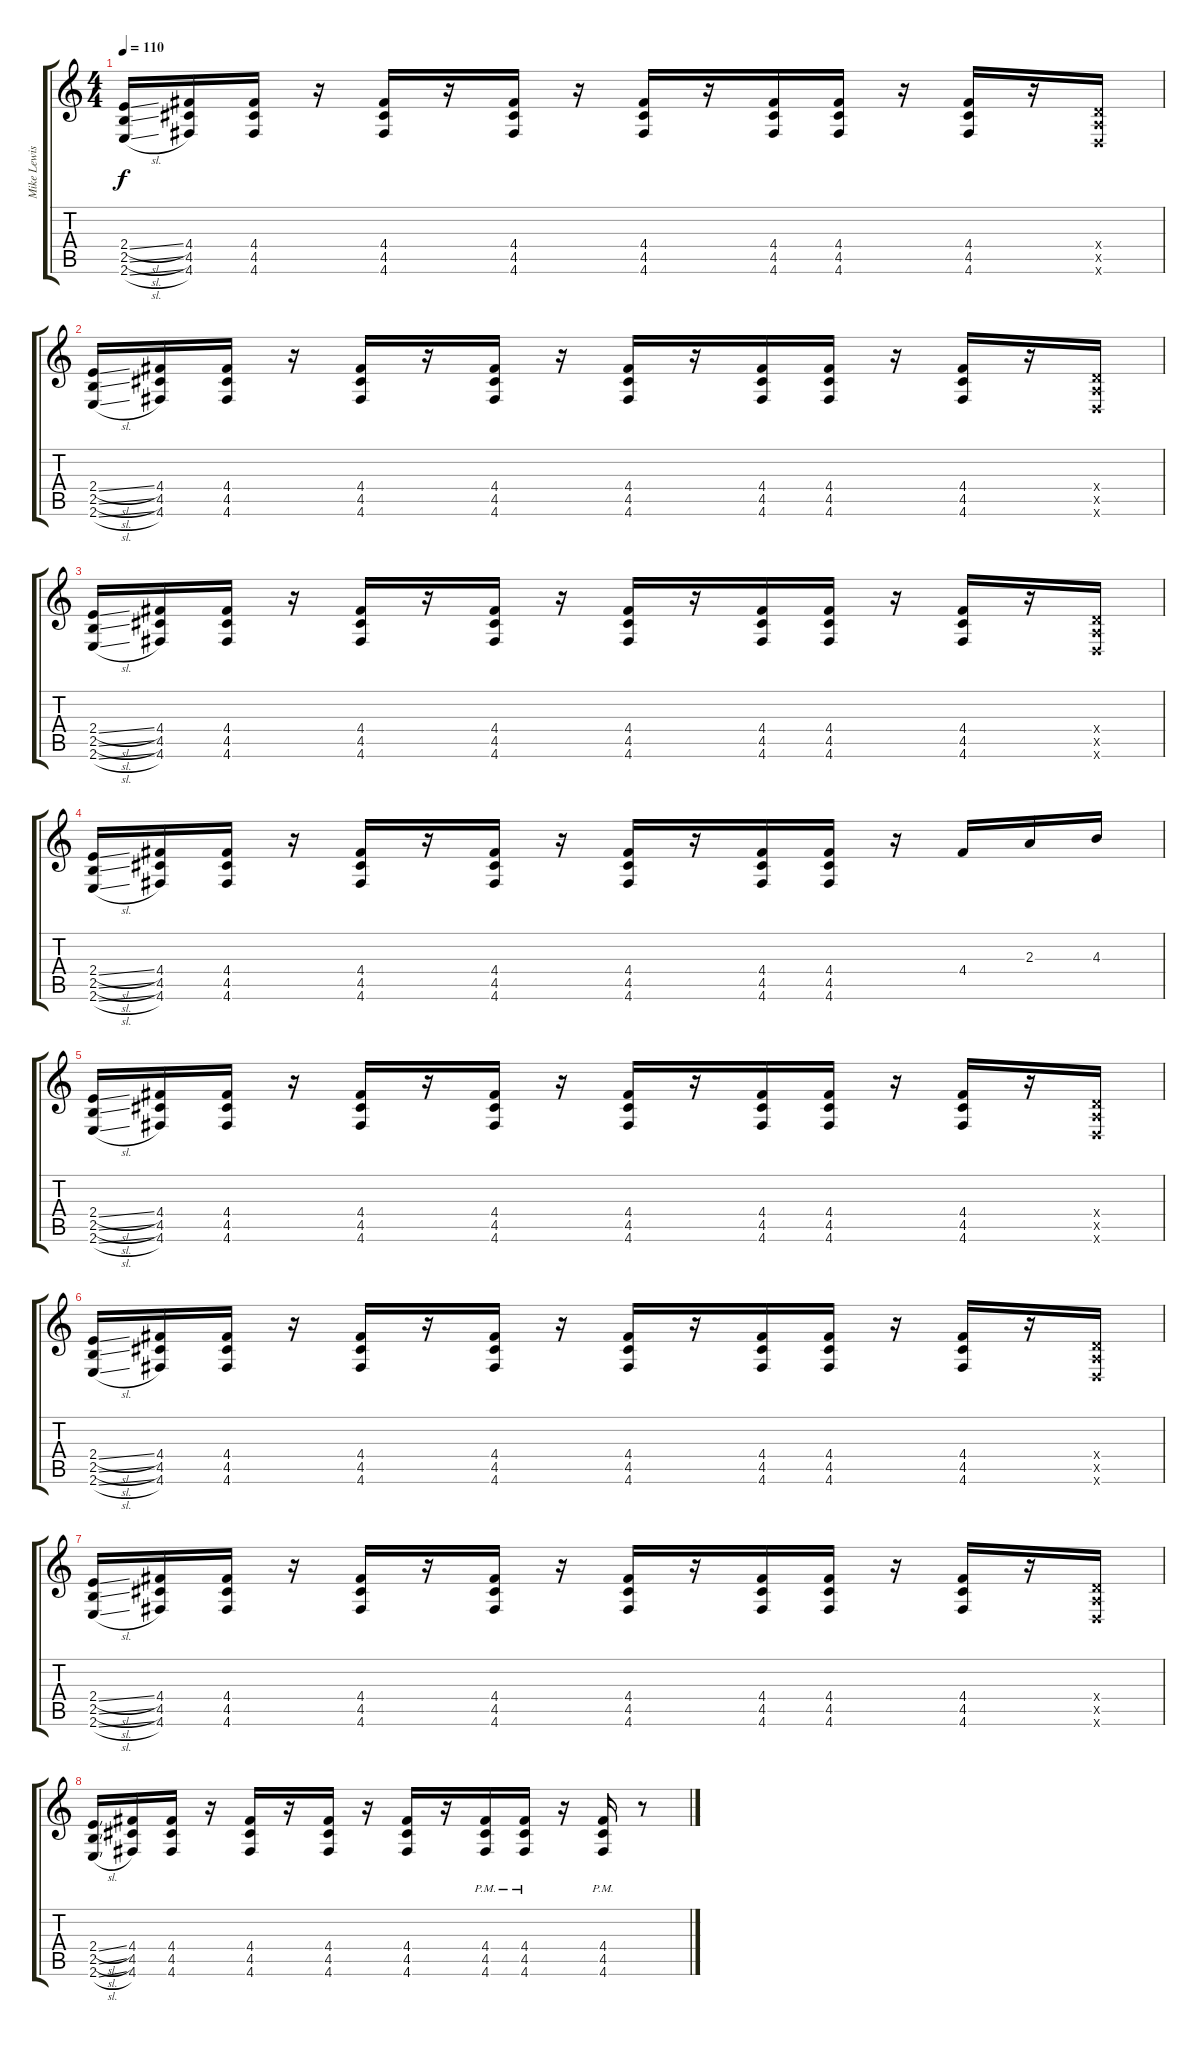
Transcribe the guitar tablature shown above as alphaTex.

\track ("Mike Lewis | Rhythm" "Mike Lewis") {instrument overdrivenguitar}
\staff {score tabs}
\tuning (E4 B3 G3 D3 A2 D2) {hide}
\ts (4 4)
\tempo 110
\clef g2
\ks c
(2.4{sl} 2.5{sl} 2.6{sl}).16{dy f} (4.4 4.5 4.6).16 (4.4 4.5 4.6).16 r.16 (4.4 4.5 4.6).16 r.16 (4.4 4.5 4.6).16 r.16 (4.4 4.5 4.6).16 r.16 (4.4 4.5 4.6).16 (4.4 4.5 4.6).16 r.16 (4.4 4.5 4.6).16 r.16 (0.4{x} 0.5{x} 0.6{x}).16 |
(2.4{sl} 2.5{sl} 2.6{sl}).16 (4.4 4.5 4.6).16 (4.4 4.5 4.6).16 r.16 (4.4 4.5 4.6).16 r.16 (4.4 4.5 4.6).16 r.16 (4.4 4.5 4.6).16 r.16 (4.4 4.5 4.6).16 (4.4 4.5 4.6).16 r.16 (4.4 4.5 4.6).16 r.16 (0.4{x} 0.5{x} 0.6{x}).16 |
(2.4{sl} 2.5{sl} 2.6{sl}).16 (4.4 4.5 4.6).16 (4.4 4.5 4.6).16 r.16 (4.4 4.5 4.6).16 r.16 (4.4 4.5 4.6).16 r.16 (4.4 4.5 4.6).16 r.16 (4.4 4.5 4.6).16 (4.4 4.5 4.6).16 r.16 (4.4 4.5 4.6).16 r.16 (0.4{x} 0.5{x} 0.6{x}).16 |
(2.4{sl} 2.5{sl} 2.6{sl}).16 (4.4 4.5 4.6).16 (4.4 4.5 4.6).16 r.16 (4.4 4.5 4.6).16 r.16 (4.4 4.5 4.6).16 r.16 (4.4 4.5 4.6).16 r.16 (4.4 4.5 4.6).16 (4.4 4.5 4.6).16 r.16 4.4.16 2.3.16 4.3.16 |
(2.4{sl} 2.5{sl} 2.6{sl}).16 (4.4 4.5 4.6).16 (4.4 4.5 4.6).16 r.16 (4.4 4.5 4.6).16 r.16 (4.4 4.5 4.6).16 r.16 (4.4 4.5 4.6).16 r.16 (4.4 4.5 4.6).16 (4.4 4.5 4.6).16 r.16 (4.4 4.5 4.6).16 r.16 (0.4{x} 0.5{x} 0.6{x}).16 |
(2.4{sl} 2.5{sl} 2.6{sl}).16 (4.4 4.5 4.6).16 (4.4 4.5 4.6).16 r.16 (4.4 4.5 4.6).16 r.16 (4.4 4.5 4.6).16 r.16 (4.4 4.5 4.6).16 r.16 (4.4 4.5 4.6).16 (4.4 4.5 4.6).16 r.16 (4.4 4.5 4.6).16 r.16 (0.4{x} 0.5{x} 0.6{x}).16 |
(2.4{sl} 2.5{sl} 2.6{sl}).16 (4.4 4.5 4.6).16 (4.4 4.5 4.6).16 r.16 (4.4 4.5 4.6).16 r.16 (4.4 4.5 4.6).16 r.16 (4.4 4.5 4.6).16 r.16 (4.4 4.5 4.6).16 (4.4 4.5 4.6).16 r.16 (4.4 4.5 4.6).16 r.16 (0.4{x} 0.5{x} 0.6{x}).16 |
(2.4{sl} 2.5{sl} 2.6{sl}).16 (4.4 4.5 4.6).16 (4.4 4.5 4.6).16 r.16 (4.4 4.5 4.6).16 r.16 (4.4 4.5 4.6).16 r.16 (4.4 4.5 4.6).16 r.16 (4.4{pm} 4.5{pm} 4.6{pm}).16 (4.4{pm} 4.5{pm} 4.6{pm}).16 r.16 (4.4{pm} 4.5{pm} 4.6{pm}).16 r.8
